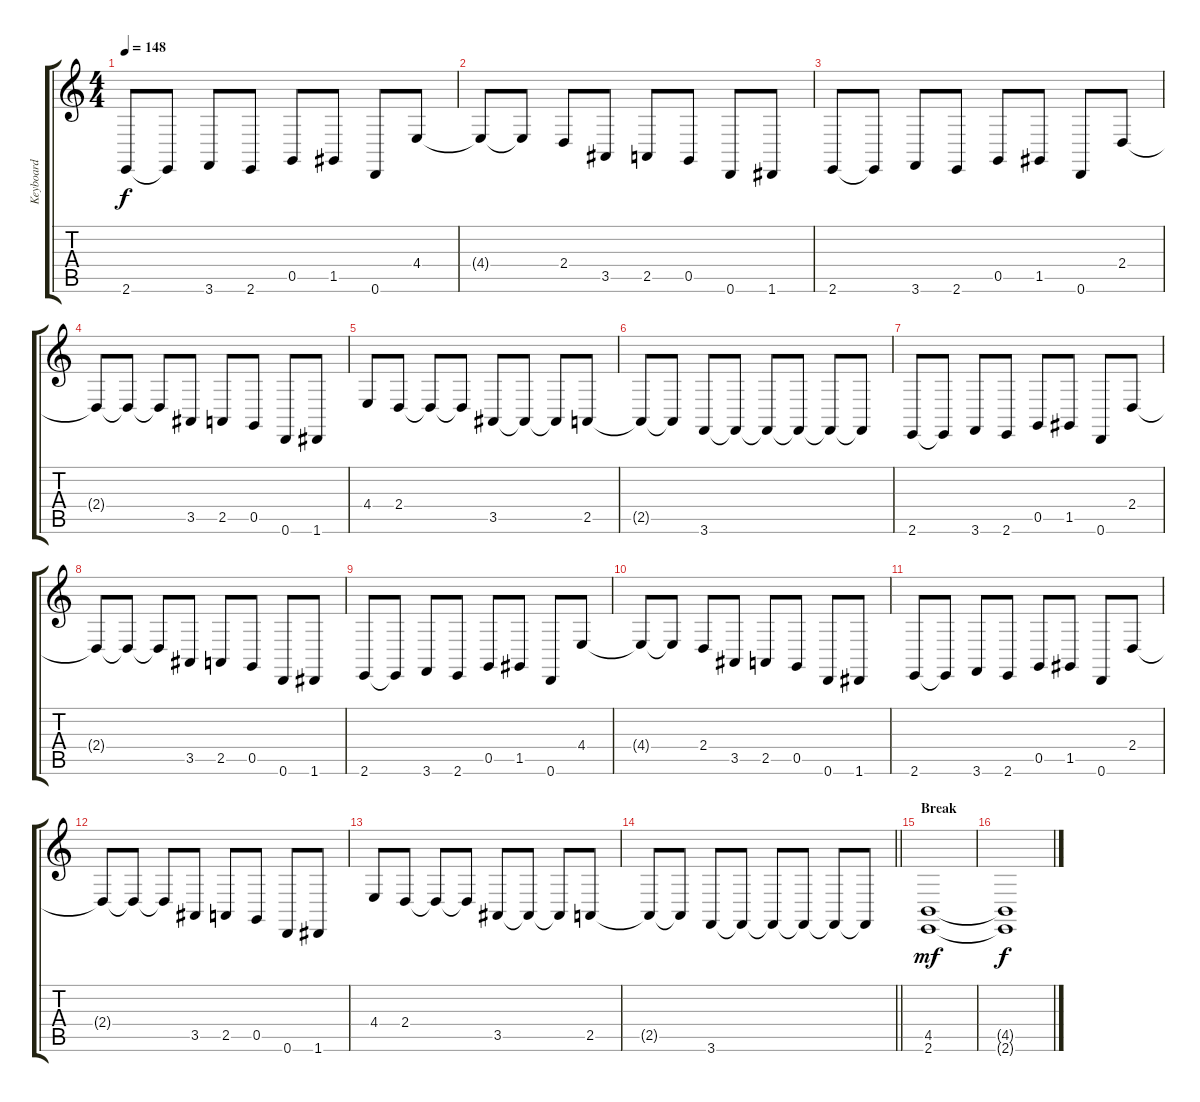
\track ("Keyboard" "Keyboard") {instrument lead1square}
\staff {score tabs}
\tuning (D4 A3 F3 C3 G2 D2) {hide}
\ts (4 4)
\tempo 148
\clef g2
\ks c
2.6.8{dy f} 2.6{t}.8 3.6.8 2.6.8 0.5.8 1.5.8 0.6.8 4.4.8 |
4.4{t}.8 4.4{t}.8 2.4.8 3.5.8 2.5.8 0.5.8 0.6.8 1.6.8 |
2.6.8 2.6{t}.8 3.6.8 2.6.8 0.5.8 1.5.8 0.6.8 2.4.8 |
2.4{t}.8 2.4{t}.8 2.4{t}.8 3.5.8 2.5.8 0.5.8 0.6.8 1.6.8 |
4.4.8 2.4.8 2.4{t}.8 2.4{t}.8 3.5.8 3.5{t}.8 3.5{t}.8 2.5.8 |
2.5{t}.8 2.5{t}.8 3.6.8 3.6{t}.8 3.6{t}.8 3.6{t}.8 3.6{t}.8 3.6{t}.8 |
2.6.8 2.6{t}.8 3.6.8 2.6.8 0.5.8 1.5.8 0.6.8 2.4.8 |
2.4{t}.8 2.4{t}.8 2.4{t}.8 3.5.8 2.5.8 0.5.8 0.6.8 1.6.8 |
2.6.8 2.6{t}.8 3.6.8 2.6.8 0.5.8 1.5.8 0.6.8 4.4.8 |
4.4{t}.8 4.4{t}.8 2.4.8 3.5.8 2.5.8 0.5.8 0.6.8 1.6.8 |
2.6.8 2.6{t}.8 3.6.8 2.6.8 0.5.8 1.5.8 0.6.8 2.4.8 |
2.4{t}.8 2.4{t}.8 2.4{t}.8 3.5.8 2.5.8 0.5.8 0.6.8 1.6.8 |
4.4.8 2.4.8 2.4{t}.8 2.4{t}.8 3.5.8 3.5{t}.8 3.5{t}.8 2.5.8 |
\barLineRight lightlight
2.5{t}.8 2.5{t}.8 3.6.8 3.6{t}.8 3.6{t}.8 3.6{t}.8 3.6{t}.8 3.6{t}.8 |
\section ("" "Break")
(4.5 2.6).1{dy mf} |
(4.5{t} 2.6{t}).1{dy f}
